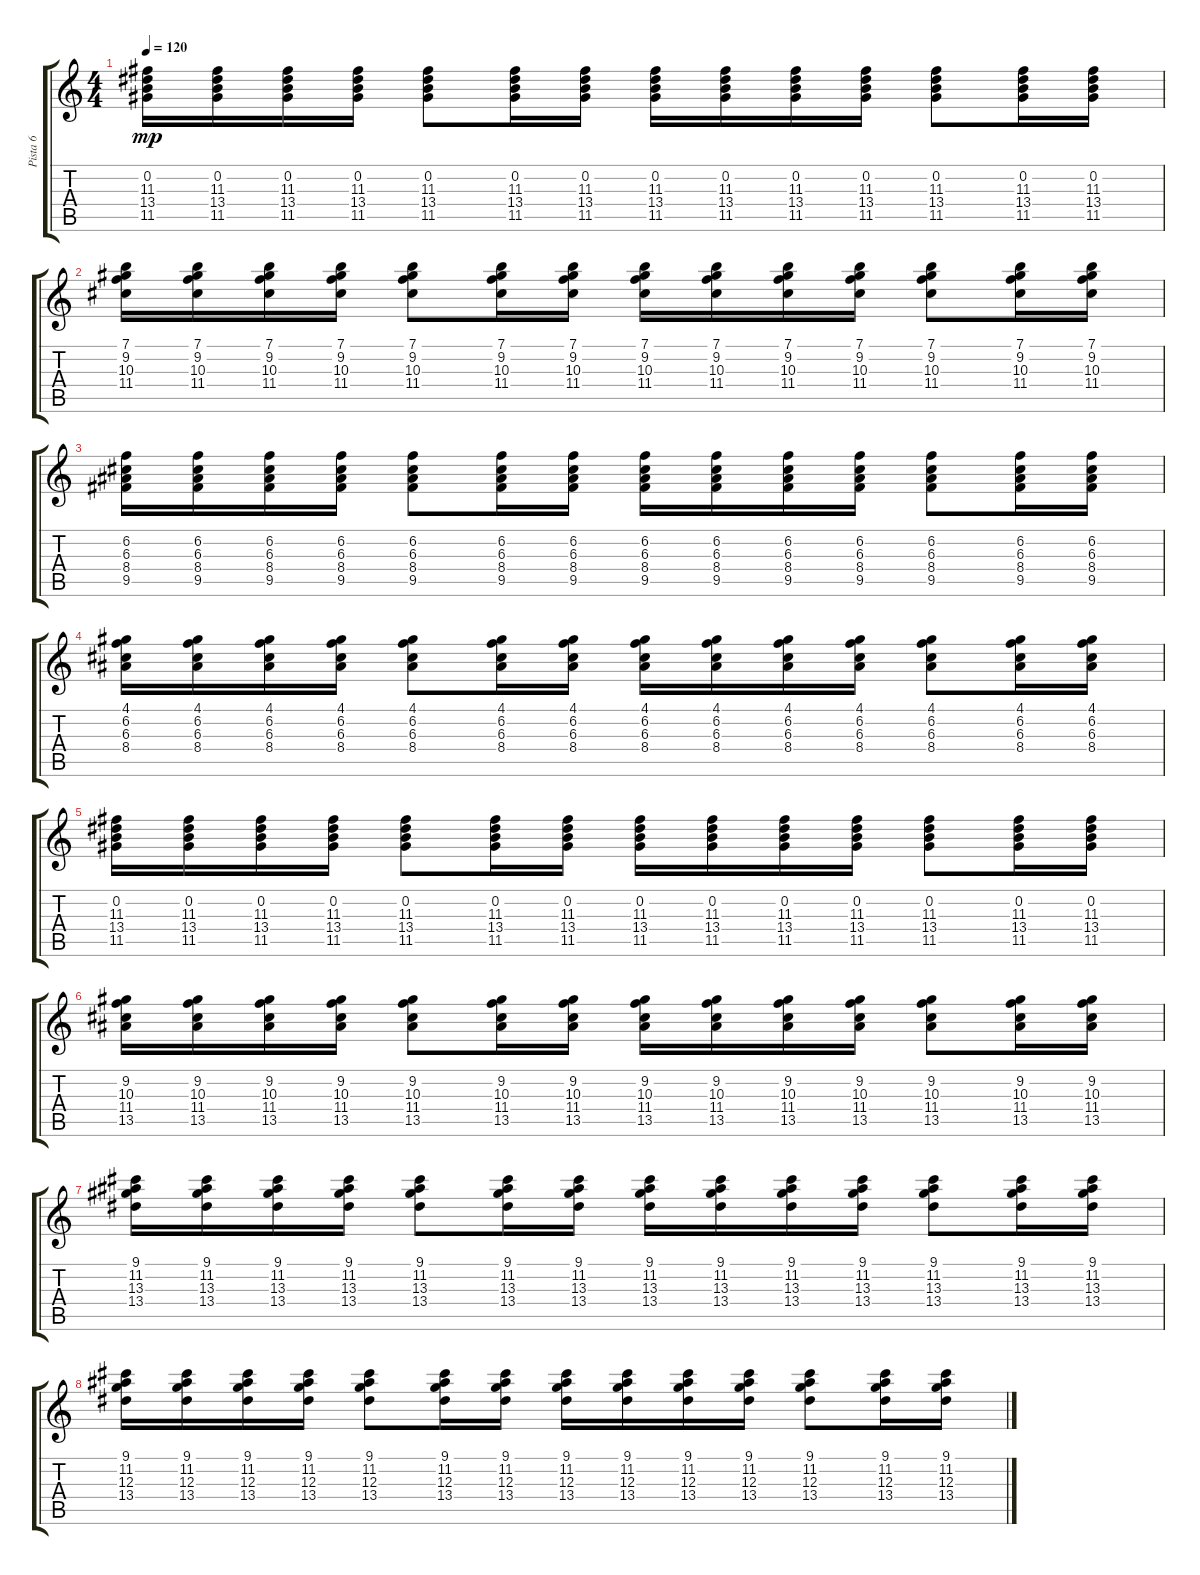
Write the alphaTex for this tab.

\track ("Pista 6" "Pista 6") {instrument acousticguitarnylon}
\staff {score tabs}
\tuning (E4 B3 G3 D3 A2 E2) {hide}
\ts (4 4)
\tempo 120
\clef g2
\ks c
(0.2 11.3 13.4 11.5).16{dy mp} (0.2 11.3 13.4 11.5).16 (0.2 11.3 13.4 11.5).16 (0.2 11.3 13.4 11.5).16 (0.2 11.3 13.4 11.5).8 (0.2 11.3 13.4 11.5).16 (0.2 11.3 13.4 11.5).16 (0.2 11.3 13.4 11.5).16 (0.2 11.3 13.4 11.5).16 (0.2 11.3 13.4 11.5).16 (0.2 11.3 13.4 11.5).16 (0.2 11.3 13.4 11.5).8 (0.2 11.3 13.4 11.5).16 (0.2 11.3 13.4 11.5).16 |
(7.1 9.2 10.3 11.4).16 (7.1 9.2 10.3 11.4).16 (7.1 9.2 10.3 11.4).16 (7.1 9.2 10.3 11.4).16 (7.1 9.2 10.3 11.4).8 (7.1 9.2 10.3 11.4).16 (7.1 9.2 10.3 11.4).16 (7.1 9.2 10.3 11.4).16 (7.1 9.2 10.3 11.4).16 (7.1 9.2 10.3 11.4).16 (7.1 9.2 10.3 11.4).16 (7.1 9.2 10.3 11.4).8 (7.1 9.2 10.3 11.4).16 (7.1 9.2 10.3 11.4).16 |
(6.2 6.3 8.4 9.5).16 (6.2 6.3 8.4 9.5).16 (6.2 6.3 8.4 9.5).16 (6.2 6.3 8.4 9.5).16 (6.2 6.3 8.4 9.5).8 (6.2 6.3 8.4 9.5).16 (6.2 6.3 8.4 9.5).16 (6.2 6.3 8.4 9.5).16 (6.2 6.3 8.4 9.5).16 (6.2 6.3 8.4 9.5).16 (6.2 6.3 8.4 9.5).16 (6.2 6.3 8.4 9.5).8 (6.2 6.3 8.4 9.5).16 (6.2 6.3 8.4 9.5).16 |
(4.1 6.2 6.3 8.4).16 (4.1 6.2 6.3 8.4).16 (4.1 6.2 6.3 8.4).16 (4.1 6.2 6.3 8.4).16 (4.1 6.2 6.3 8.4).8 (4.1 6.2 6.3 8.4).16 (4.1 6.2 6.3 8.4).16 (4.1 6.2 6.3 8.4).16 (4.1 6.2 6.3 8.4).16 (4.1 6.2 6.3 8.4).16 (4.1 6.2 6.3 8.4).16 (4.1 6.2 6.3 8.4).8 (4.1 6.2 6.3 8.4).16 (4.1 6.2 6.3 8.4).16 |
(0.2 11.3 13.4 11.5).16 (0.2 11.3 13.4 11.5).16 (0.2 11.3 13.4 11.5).16 (0.2 11.3 13.4 11.5).16 (0.2 11.3 13.4 11.5).8 (0.2 11.3 13.4 11.5).16 (0.2 11.3 13.4 11.5).16 (0.2 11.3 13.4 11.5).16 (0.2 11.3 13.4 11.5).16 (0.2 11.3 13.4 11.5).16 (0.2 11.3 13.4 11.5).16 (0.2 11.3 13.4 11.5).8 (0.2 11.3 13.4 11.5).16 (0.2 11.3 13.4 11.5).16 |
(9.2 10.3 11.4 13.5).16 (9.2 10.3 11.4 13.5).16 (9.2 10.3 11.4 13.5).16 (9.2 10.3 11.4 13.5).16 (9.2 10.3 11.4 13.5).8 (9.2 10.3 11.4 13.5).16 (9.2 10.3 11.4 13.5).16 (9.2 10.3 11.4 13.5).16 (9.2 10.3 11.4 13.5).16 (9.2 10.3 11.4 13.5).16 (9.2 10.3 11.4 13.5).16 (9.2 10.3 11.4 13.5).8 (9.2 10.3 11.4 13.5).16 (9.2 10.3 11.4 13.5).16 |
(9.1 11.2 13.3 13.4).16 (9.1 11.2 13.3 13.4).16 (9.1 11.2 13.3 13.4).16 (9.1 11.2 13.3 13.4).16 (9.1 11.2 13.3 13.4).8 (9.1 11.2 13.3 13.4).16 (9.1 11.2 13.3 13.4).16 (9.1 11.2 13.3 13.4).16 (9.1 11.2 13.3 13.4).16 (9.1 11.2 13.3 13.4).16 (9.1 11.2 13.3 13.4).16 (9.1 11.2 13.3 13.4).8 (9.1 11.2 13.3 13.4).16 (9.1 11.2 13.3 13.4).16 |
(9.1 11.2 12.3 13.4).16 (9.1 11.2 12.3 13.4).16 (9.1 11.2 12.3 13.4).16 (9.1 11.2 12.3 13.4).16 (9.1 11.2 12.3 13.4).8 (9.1 11.2 12.3 13.4).16 (9.1 11.2 12.3 13.4).16 (9.1 11.2 12.3 13.4).16 (9.1 11.2 12.3 13.4).16 (9.1 11.2 12.3 13.4).16 (9.1 11.2 12.3 13.4).16 (9.1 11.2 12.3 13.4).8 (9.1 11.2 12.3 13.4).16 (9.1 11.2 12.3 13.4).16
